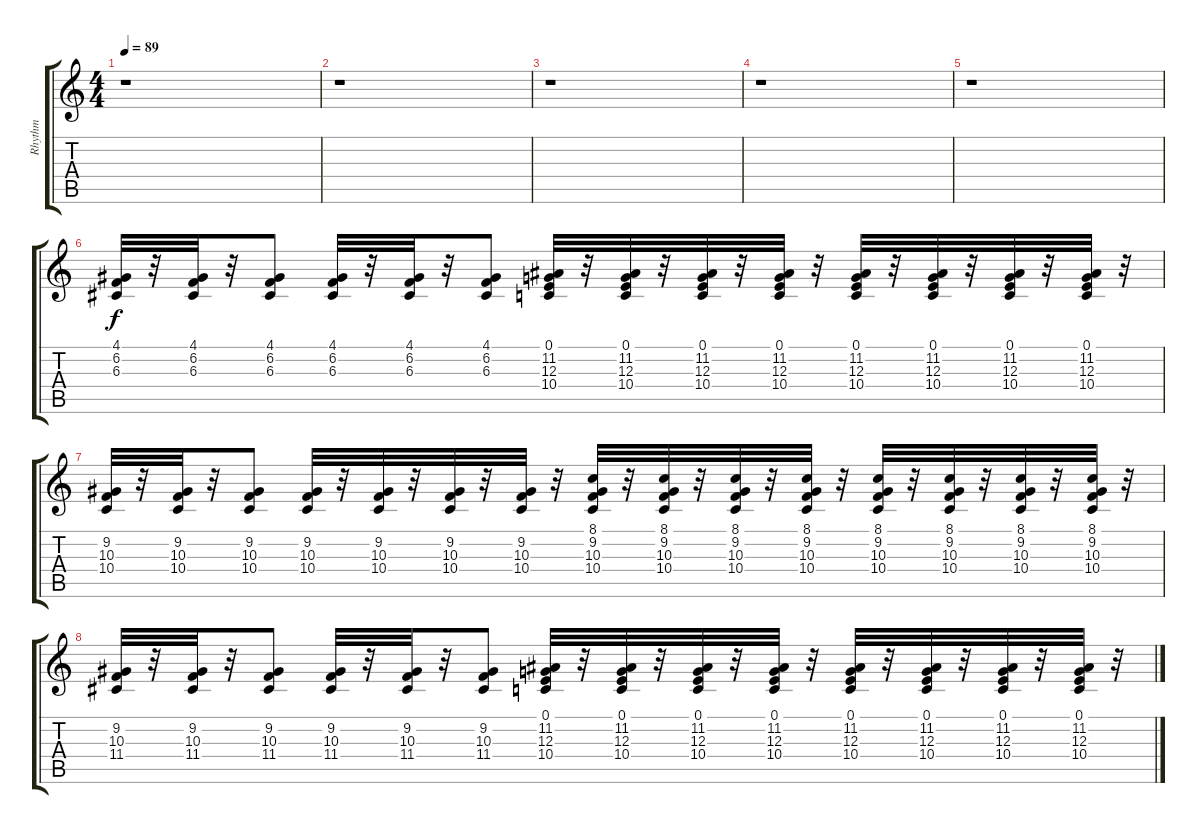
\track ("Rhythm" "Rhythm") {instrument lead2sawtooth}
\staff {score tabs}
\tuning (E4 B3 G3 D3 A2 E2) {hide}
\ts (4 4)
\tempo 89
\clef g2
\ks c
r.1{dy f} |
r.1 |
r.1 |
r.1 |
r.1 |
(4.1 6.2 6.3).32 r.32 (4.1 6.2 6.3).32 r.32 (4.1 6.2 6.3).8 (4.1 6.2 6.3).32 r.32 (4.1 6.2 6.3).32 r.32 (4.1 6.2 6.3).8 (0.1 11.2 12.3 10.4).32 r.32 (0.1 11.2 12.3 10.4).32 r.32 (0.1 11.2 12.3 10.4).32 r.32 (0.1 11.2 12.3 10.4).32 r.32 (0.1 11.2 12.3 10.4).32 r.32 (0.1 11.2 12.3 10.4).32 r.32 (0.1 11.2 12.3 10.4).32 r.32 (0.1 11.2 12.3 10.4).32 r.32 |
(9.2 10.3 10.4).32 r.32 (9.2 10.3 10.4).32 r.32 (9.2 10.3 10.4).8 (9.2 10.3 10.4).32 r.32 (9.2 10.3 10.4).32 r.32 (9.2 10.3 10.4).32 r.32 (9.2 10.3 10.4).32 r.32 (8.1 9.2 10.3 10.4).32 r.32 (8.1 9.2 10.3 10.4).32 r.32 (8.1 9.2 10.3 10.4).32 r.32 (8.1 9.2 10.3 10.4).32 r.32 (8.1 9.2 10.3 10.4).32 r.32 (8.1 9.2 10.3 10.4).32 r.32 (8.1 9.2 10.3 10.4).32 r.32 (8.1 9.2 10.3 10.4).32 r.32 |
(9.2 10.3 11.4).32 r.32 (9.2 10.3 11.4).32 r.32 (9.2 10.3 11.4).8 (9.2 10.3 11.4).32 r.32 (9.2 10.3 11.4).32 r.32 (9.2 10.3 11.4).8 (0.1 11.2 12.3 10.4).32 r.32 (0.1 11.2 12.3 10.4).32 r.32 (0.1 11.2 12.3 10.4).32 r.32 (0.1 11.2 12.3 10.4).32 r.32 (0.1 11.2 12.3 10.4).32 r.32 (0.1 11.2 12.3 10.4).32 r.32 (0.1 11.2 12.3 10.4).32 r.32 (0.1 11.2 12.3 10.4).32 r.32
